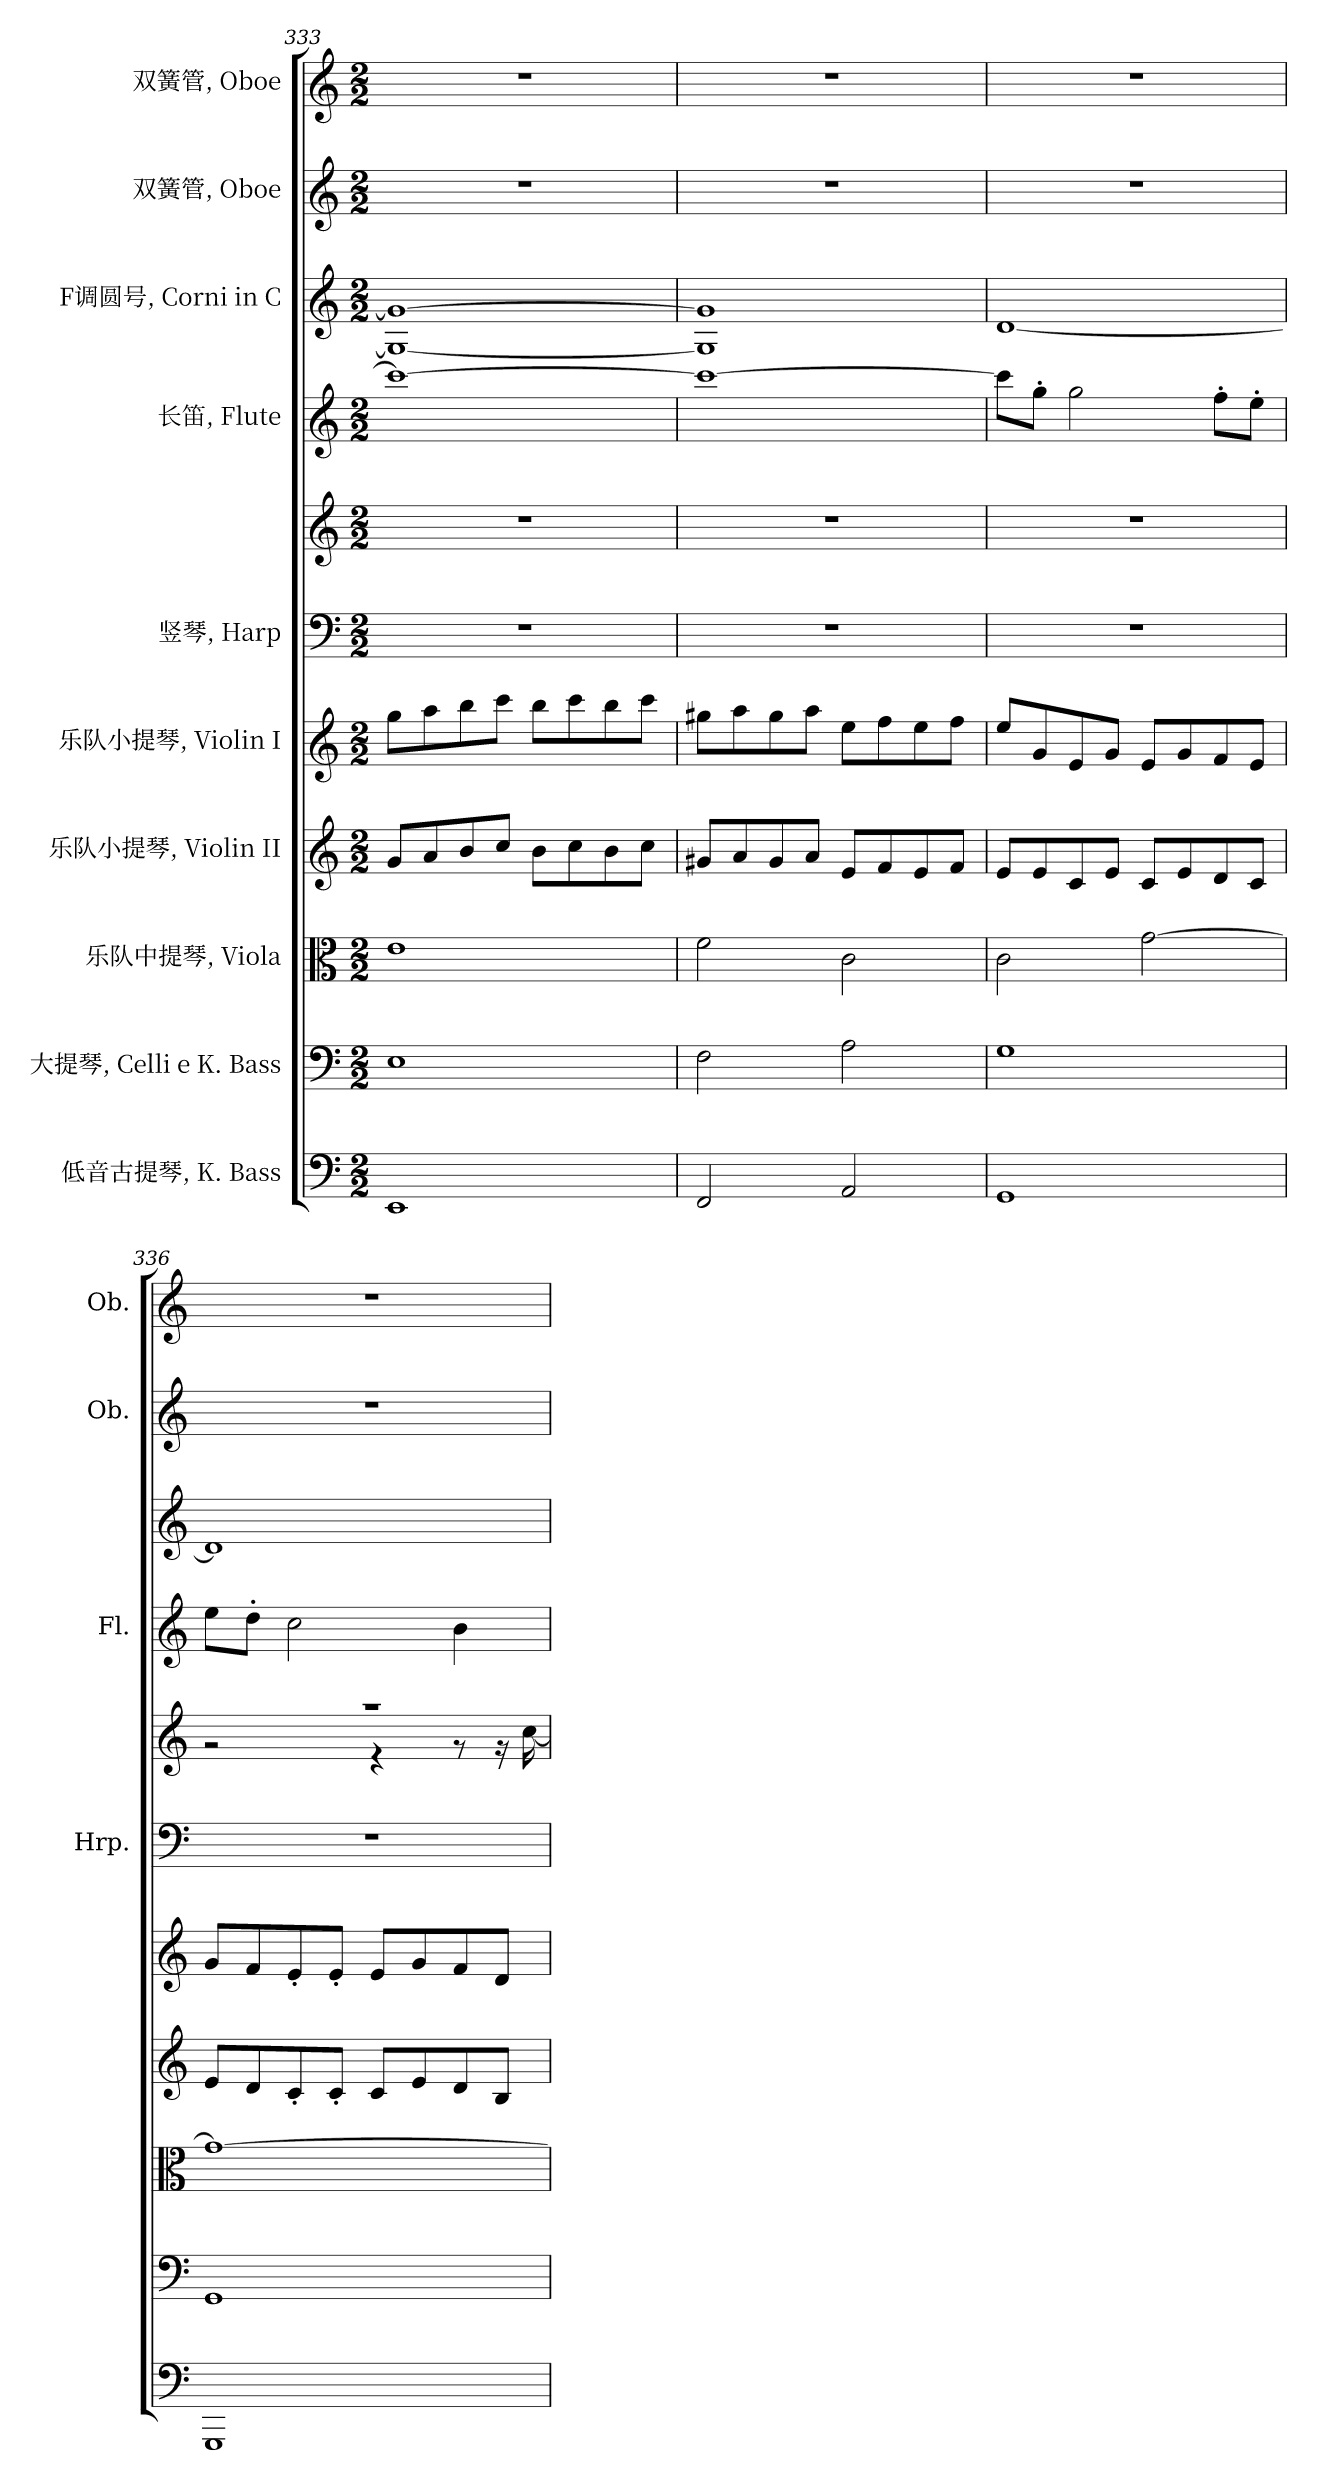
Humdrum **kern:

**kern	**kern	**kern	**kern	**kern	**kern	**kern	**kern	**kern	**kern	**kern
*part10	*part9	*part8	*part7	*part6	*part5	*part5	*part4	*part3	*part2	*part1
*staff11	*staff10	*staff9	*staff8	*staff7	*staff6	*staff5	*staff4	*staff3	*staff2	*staff1
*I"低音古提琴, K. Bass	*I"大提琴, Celli e K. Bass	*I"乐队中提琴, Viola	*I"乐队小提琴, Violin II	*I"乐队小提琴, Violin I	*I"竖琴, Harp	*	*I"长笛, Flute	*I"F调圆号, Corni in C	*I"双簧管, Oboe	*I"双簧管, Oboe
*	*	*	*	*	*I'Hrp.	*	*I'Fl.	*	*I'Ob.	*I'Ob.
!!LO:PB:g=z
*clefF4	*clefF4	*clefC3	*clefG2	*clefG2	*clefF4	*clefG2	*clefG2	*clefG2	*clefG2	*clefG2
*	*	*	*	*	*	*	*	*ITrd4c7	*	*
*k[]	*k[]	*k[]	*k[]	*k[]	*k[]	*k[]	*k[]	*k[b-]	*k[]	*k[]
*M2/2	*M2/2	*M2/2	*M2/2	*M2/2	*M2/2	*M2/2	*M2/2	*M2/2	*M2/2	*M2/2
=333	=333	=333	=333	=333	=333	=333	=333	=333	=333	=333
1EE	1E	1e	8g/L	8gg\L	1r	1r	1ccc_	1C_ 1c_	1r	1r
.	.	.	8a/	8aa\	.	.	.	.	.	.
.	.	.	8b/	8bb\	.	.	.	.	.	.
.	.	.	8cc/J	8ccc\J	.	.	.	.	.	.
.	.	.	8b\L	8bb\L	.	.	.	.	.	.
.	.	.	8cc\	8ccc\	.	.	.	.	.	.
.	.	.	8b\	8bb\	.	.	.	.	.	.
.	.	.	8cc\J	8ccc\J	.	.	.	.	.	.
=334	=334	=334	=334	=334	=334	=334	=334	=334	=334	=334
2FF/	2F\	2f\	8g#X/L	8gg#X\L	1r	1r	1ccc_	1C] 1c]	1r	1r
.	.	.	8a/	8aa\	.	.	.	.	.	.
.	.	.	8g#/	8gg#\	.	.	.	.	.	.
.	.	.	8a/J	8aa\J	.	.	.	.	.	.
2AA/	2A\	2c\	8e/L	8ee\L	.	.	.	.	.	.
.	.	.	8f/	8ff\	.	.	.	.	.	.
.	.	.	8e/	8ee\	.	.	.	.	.	.
.	.	.	8f/J	8ff\J	.	.	.	.	.	.
=335	=335	=335	=335	=335	=335	=335	=335	=335	=335	=335
1GG	1G	2c\	8e/L	8ee/L	1r	1r	8ccc\L]	[1G	1r	1r
.	.	.	8e/	8g/	.	.	8gg'\J	.	.	.
.	.	.	8c/	8e/	.	.	2gg\	.	.	.
.	.	.	8e/J	8g/J	.	.	.	.	.	.
.	.	[2g\	8c/L	8e/L	.	.	.	.	.	.
.	.	.	8e/	8g/	.	.	.	.	.	.
.	.	.	8d/	8f/	.	.	8ff'\L	.	.	.
.	.	.	8c/J	8e/J	.	.	8ee'\J	.	.	.
=336	=336	=336	=336	=336	=336	=336	=336	=336	=336	=336
*	*	*	*	*	*	*^	*	*	*	*
1GGG	1GG	1g_	8e/L	8g/L	1r	1r	2r	8ee\L	1G]	1r	1r
.	.	.	8d/	8f/	.	.	.	8dd'\J	.	.	.
.	.	.	8c'/	8e'/	.	.	.	2cc\	.	.	.
.	.	.	8c'/J	8e'/J	.	.	.	.	.	.	.
.	.	.	8c/L	8e/L	.	.	4r	.	.	.	.
.	.	.	8e/	8g/	.	.	.	.	.	.	.
.	.	.	8d/	8f/	.	.	8r	4b\	.	.	.
.	.	.	8B/J	8d/J	.	.	16r	.	.	.	.
.	.	.	.	.	.	.	[16cc\	.	.	.	.
*	*	*	*	*	*	*v	*v	*	*	*	*
=	=	=	=	=	=	=	=	=	=	=
*-	*-	*-	*-	*-	*-	*-	*-	*-	*-	*-
